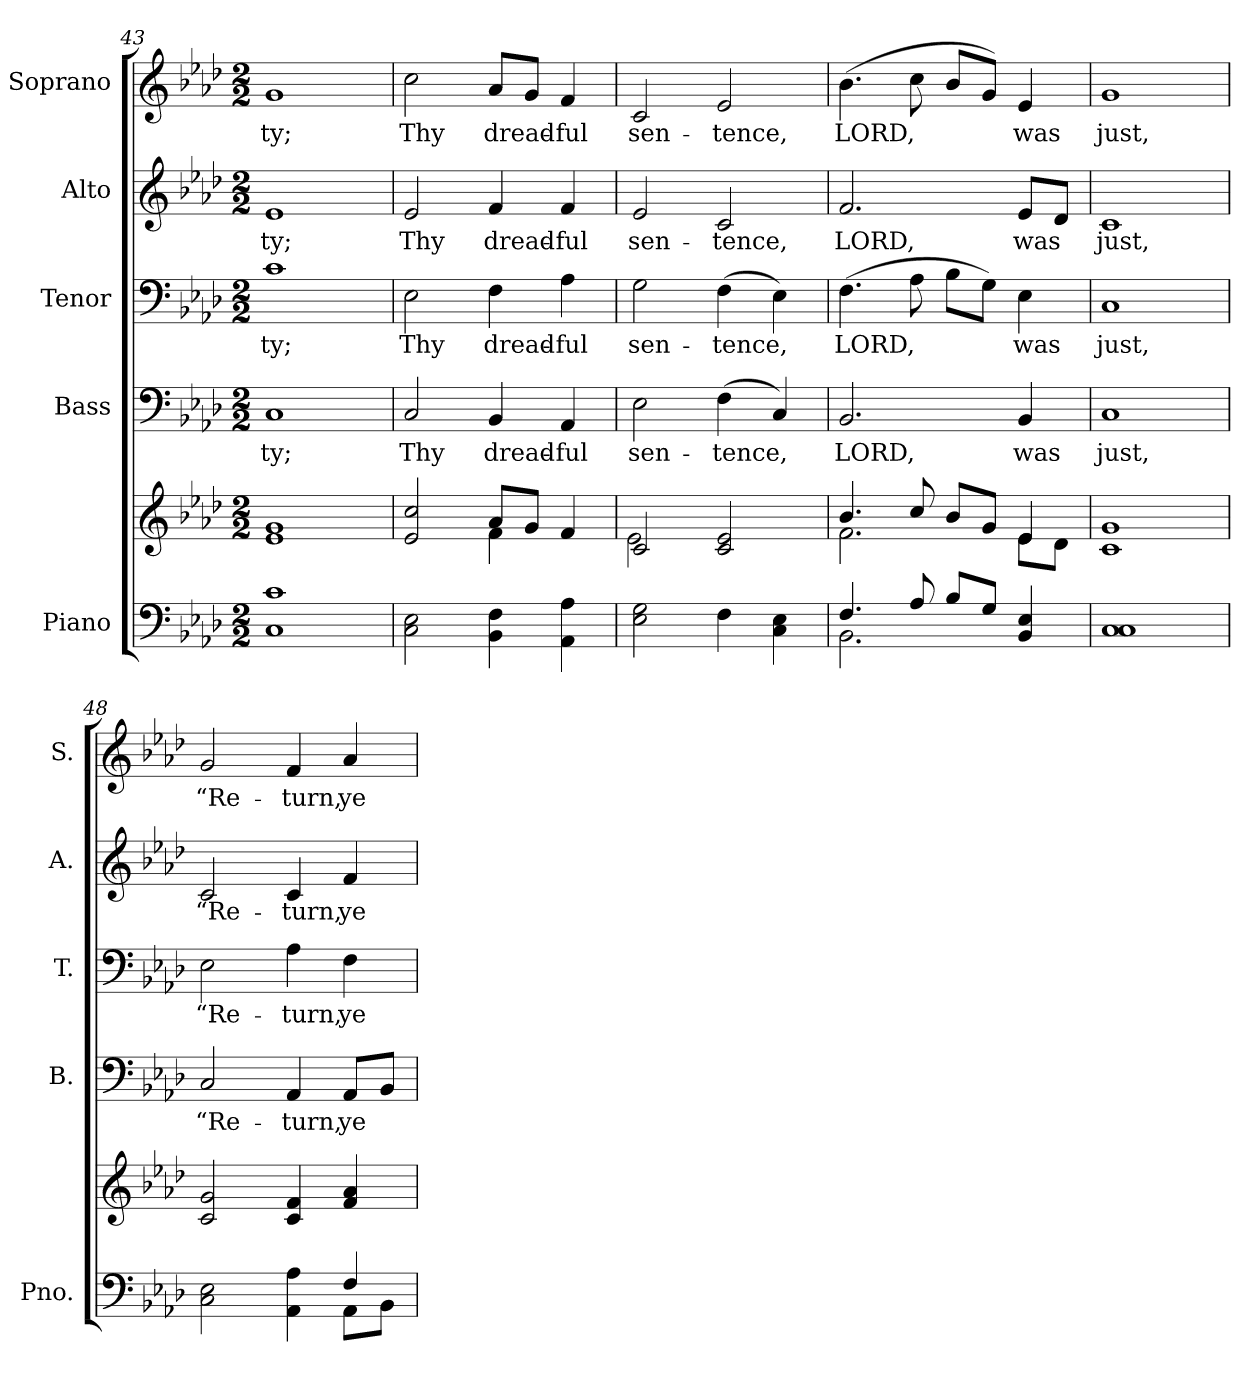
**kern	**kern	**kern	**text	**kern	**text	**kern	**text	**kern	**text
*part5	*part5	*part4	*part4	*part3	*part3	*part2	*part2	*part1	*part1
*staff6	*staff5	*staff4	*staff4	*staff3	*staff3	*staff2	*staff2	*staff1	*staff1
*I"Piano	*	*I"Bass	*	*I"Tenor	*	*I"Alto	*	*I"Soprano	*
*I'Pno.	*	*I'B.	*	*I'T.	*	*I'A.	*	*I'S.	*
!!LO:PB:g=z
*clefF4	*clefG2	*clefF4	*	*clefF4	*	*clefG2	*	*clefG2	*
*k[b-e-a-d-]	*k[b-e-a-d-]	*k[b-e-a-d-]	*	*k[b-e-a-d-]	*	*k[b-e-a-d-]	*	*k[b-e-a-d-]	*
*A-:	*A-:	*A-:	*	*A-:	*	*A-:	*	*A-:	*
*M2/2	*M2/2	*M2/2	*	*M2/2	*	*M2/2	*	*M2/2	*
=43	=43	=43	=43	=43	=43	=43	=43	=43	=43
!	!	!	!LO:LY:b:color=#000000	!	!	!	!	!	!
!	!	!	!	!	!LO:LY:b:color=#000000	!	!	!	!
!	!	!	!	!	!	!	!LO:LY:b:color=#000000	!	!
!	!	!	!	!	!	!	!	!	!LO:LY:b:color=#000000
1Ci 1ci	1e-i 1gi	1Ci	-ty;	1ci	-ty;	1e-i	-ty;	1gi	-ty;
=44	=44	=44	=44	=44	=44	=44	=44	=44	=44
*	*^	*	*	*	*	*	*	*	*
!	!	!	!	!LO:LY:b:color=#000000	!	!	!	!	!	!
!	!	!	!	!	!	!LO:LY:b:color=#000000	!	!	!	!
!	!	!	!	!	!	!	!	!LO:LY:b:color=#000000	!	!
!	!	!	!	!	!	!	!	!	!	!LO:LY:b:color=#000000
2Ci\ 2E-i	2e-i/ 2cci	2ryy	2Ci/	Thy	2E-i\	Thy	2e-i/	Thy	2cci\	Thy
!	!	!	!	!LO:LY:b:color=#000000	!	!	!	!	!	!
!	!	!	!	!	!	!LO:LY:b:color=#000000	!	!	!	!
!	!	!	!	!	!	!	!	!LO:LY:b:color=#000000	!	!
!	!	!	!	!	!	!	!	!	!	!LO:LY:b:color=#000000
4BB-i\ 4Fi	8a-i/L	4fi\	4BB-i/	dread-	4Fi\	dread-	4fi/	dread-	8a-i/L	dread-
.	8gi/J	.	.	.	.	.	.	.	8gi/J	.
!	!	!	!	!LO:LY:b:color=#000000	!	!	!	!	!	!
!	!	!	!	!	!	!LO:LY:b:color=#000000	!	!	!	!
!	!	!	!	!	!	!	!	!LO:LY:b:color=#000000	!	!
!	!	!	!	!	!	!	!	!	!	!LO:LY:b:color=#000000
4AA-i\ 4A-i	4fi/	4ryy	4AA-i/	-ful	4A-i\	-ful	4fi/	-ful	4fi/	-ful
=45	=45	=45	=45	=45	=45	=45	=45	=45	=45	=45
!	!	!	!	!LO:LY:b:color=#000000	!	!	!	!	!	!
!	!	!	!	!	!	!LO:LY:b:color=#000000	!	!	!	!
!	!	!	!	!	!	!	!	!LO:LY:b:color=#000000	!	!
!	!	!	!	!	!	!	!	!	!	!LO:LY:b:color=#000000
2E-i\ 2Gi	2ci/	2e-i\	2E-i\	sen-	2Gi\	sen-	2e-i/	sen-	2ci/	sen-
!	!	!	!	!LO:LY:b:color=#000000	!	!	!	!	!	!
!	!	!	!	!	!	!LO:LY:b:color=#000000	!	!	!	!
!	!	!	!	!	!	!	!	!LO:LY:b:color=#000000	!	!
!	!	!	!	!	!	!	!	!	!	!LO:LY:b:color=#000000
4Fi\	2ci/ 2e-i	2ryy	(4Fi\	-tence,	(4Fi\	-tence,	2ci/	-tence,	2e-i/	-tence,
4Ci\ 4E-i	.	.	4Ci/)	.	4E-i\)	.	.	.	.	.
=46	=46	=46	=46	=46	=46	=46	=46	=46	=46	=46
*^	*	*	*	*	*	*	*	*	*	*
!	!	!	!	!	!LO:LY:b:color=#000000	!	!	!	!	!	!
!	!	!	!	!	!	!	!LO:LY:b:color=#000000	!	!	!	!
!	!	!	!	!	!	!	!	!	!LO:LY:b:color=#000000	!	!
!	!	!	!	!	!	!	!	!	!	!	!LO:LY:b:color=#000000
4.Fi/	2.BB-i\	4.b-i/	2.fi\	2.BB-i/	LORD,	(4.Fi\	LORD,	2.fi/	LORD,	(4.b-i\	LORD,
8A-i/	.	8cci/	.	.	.	8A-i\	.	.	.	8cci\	.
8B-i/L	.	8b-i/L	.	.	.	8B-i\L	.	.	.	8b-i/L	.
8Gi/J	.	8gi/J	.	.	.	8Gi\J)	.	.	.	8gi/J)	.
!	!	!	!	!	!LO:LY:b:color=#000000	!	!	!	!	!	!
!	!	!	!	!	!	!	!LO:LY:b:color=#000000	!	!	!	!
!	!	!	!	!	!	!	!	!	!LO:LY:b:color=#000000	!	!
!	!	!	!	!	!	!	!	!	!	!	!LO:LY:b:color=#000000
4BB-i/ 4E-i	4ryy	4e-i/	8e-i\L	4BB-i/	was	4E-i\	was	8e-i/L	was	4e-i/	was
.	.	.	8d-i\J	.	.	.	.	8d-i/J	.	.	.
*v	*v	*	*	*	*	*	*	*	*	*	*
*	*v	*v	*	*	*	*	*	*	*	*
!!LO:PB:g=z
=47	=47	=47	=47	=47	=47	=47	=47	=47	=47
*	*^	*	*	*	*	*	*	*	*
!	!	!	!	!LO:LY:b:color=#000000	!	!	!	!	!	!
*	*v	*v	*	*	*	*	*	*	*	*
*	*^	*	*	*	*	*	*	*	*
!	!	!	!	!	!	!LO:LY:b:color=#000000	!	!	!	!
*	*v	*v	*	*	*	*	*	*	*	*
*	*^	*	*	*	*	*	*	*	*
!	!	!	!	!	!	!	!	!LO:LY:b:color=#000000	!	!
*	*v	*v	*	*	*	*	*	*	*	*
*	*^	*	*	*	*	*	*	*	*
!	!	!	!	!	!	!	!	!	!	!LO:LY:b:color=#000000
*	*v	*v	*	*	*	*	*	*	*	*
1Ci 1Ci	1ci 1gi	1Ci	just,	1Ci	just,	1ci	just,	1gi	just,
=48	=48	=48	=48	=48	=48	=48	=48	=48	=48
*^	*	*	*	*	*	*	*	*	*
!	!	!	!	!LO:LY:b:color=#000000	!	!	!	!	!	!
!	!	!	!	!	!	!LO:LY:b:color=#000000	!	!	!	!
!	!	!	!	!	!	!	!	!LO:LY:b:color=#000000	!	!
!	!	!	!	!	!	!	!	!	!	!LO:LY:b:color=#000000
2Ci\ 2E-i	2ryy	2ci/ 2gi	2Ci/	“Re-	2E-i\	“Re-	2ci/	“Re-	2gi/	“Re-
!	!	!	!	!LO:LY:b:color=#000000	!	!	!	!	!	!
!	!	!	!	!	!	!LO:LY:b:color=#000000	!	!	!	!
!	!	!	!	!	!	!	!	!LO:LY:b:color=#000000	!	!
!	!	!	!	!	!	!	!	!	!	!LO:LY:b:color=#000000
4AA-i\ 4A-i	4ryy	4ci/ 4fi	4AA-i/	-turn,	4A-i\	-turn,	4ci/	-turn,	4fi/	-turn,
!	!	!	!	!LO:LY:b:color=#000000	!	!	!	!	!	!
!	!	!	!	!	!	!LO:LY:b:color=#000000	!	!	!	!
!	!	!	!	!	!	!	!	!LO:LY:b:color=#000000	!	!
!	!	!	!	!	!	!	!	!	!	!LO:LY:b:color=#000000
4Fi/	8AA-i\L	4fi/ 4a-i	8AA-i/L	ye	4Fi\	ye	4fi/	ye	4a-i/	ye
.	8BB-i\J	.	8BB-i/J	.	.	.	.	.	.	.
*v	*v	*	*	*	*	*	*	*	*	*
=	=	=	=	=	=	=	=	=	=
*-	*-	*-	*-	*-	*-	*-	*-	*-	*-
